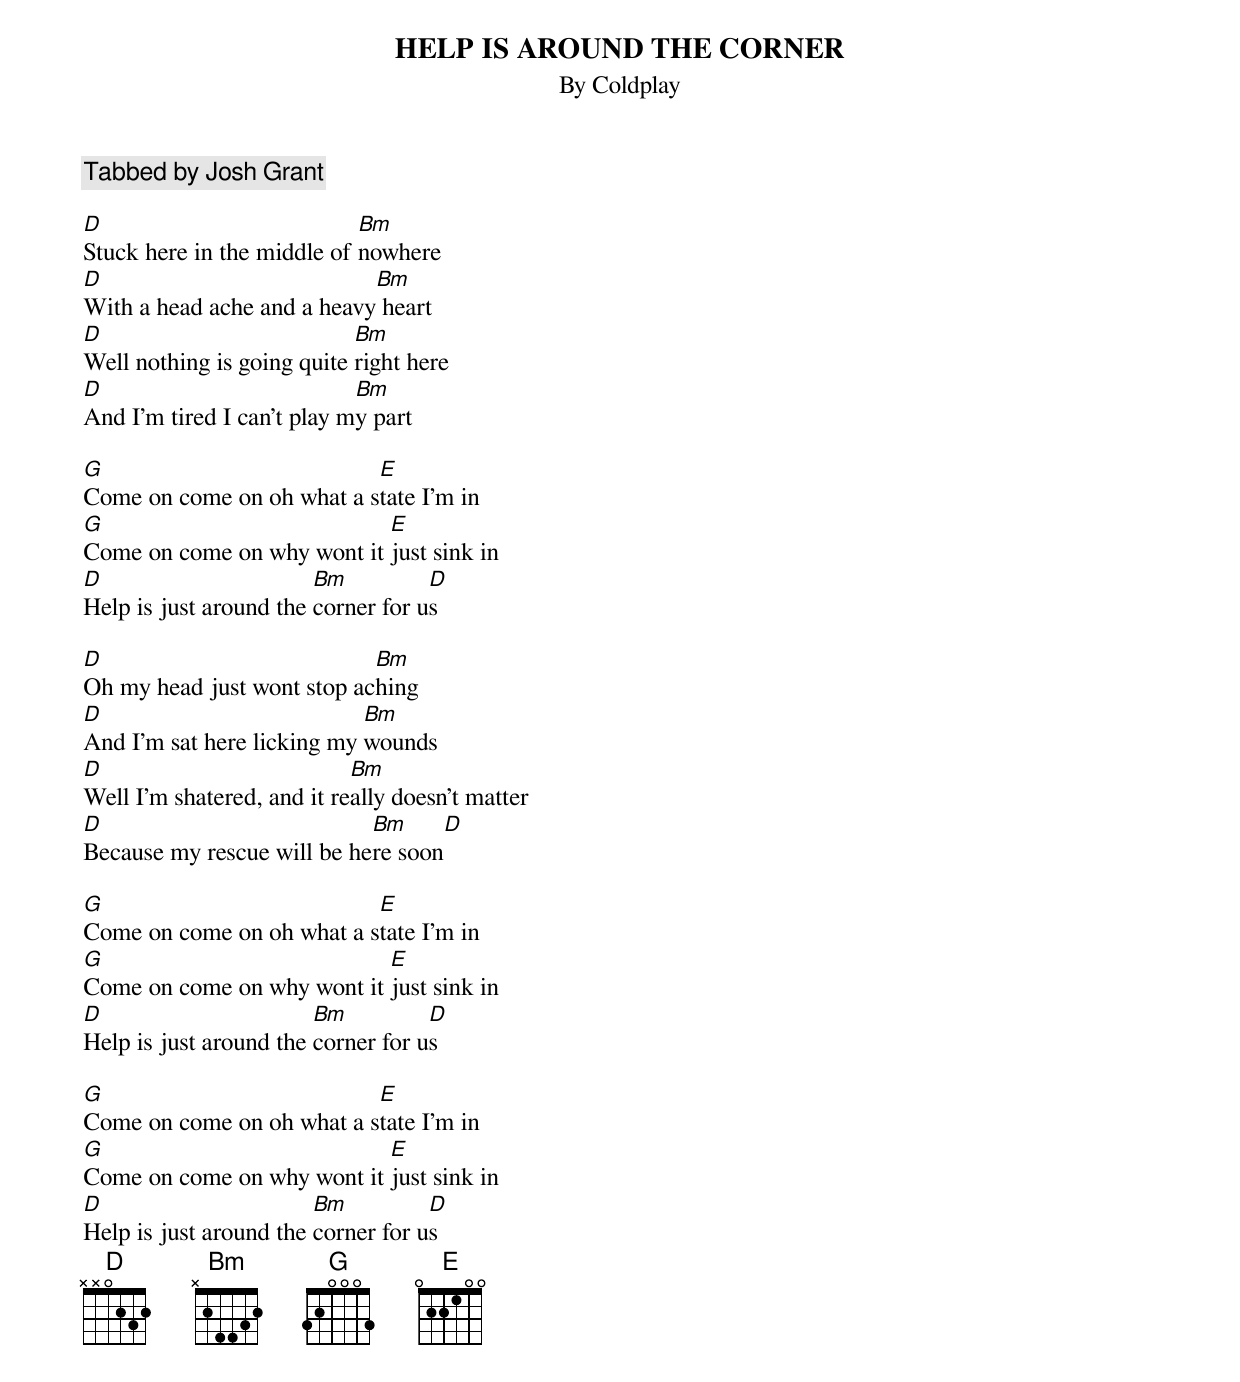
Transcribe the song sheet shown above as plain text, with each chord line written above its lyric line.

HELP IS AROUND THE CORNER
By Coldplay
Tabbed by Josh Grant

D                           Bm
Stuck here in the middle of nowhere
D                           Bm
With a head ache and a heavy heart
D                           Bm
Well nothing is going quite right here
D                           Bm
And I'm tired I can't play my part

G                          E
Come on come on oh what a state I'm in
G                           E
Come on come on why wont it just sink in
D                       Bm          D
Help is just around the corner for us

D                           Bm
Oh my head just wont stop aching
D                           Bm
And I'm sat here licking my wounds
D                           Bm
Well I'm shatered, and it really doesn't matter
D                           Bm             D
Because my rescue will be here soon

G                          E
Come on come on oh what a state I'm in
G                           E
Come on come on why wont it just sink in
D                       Bm          D
Help is just around the corner for us

G                          E
Come on come on oh what a state I'm in
G                           E
Come on come on why wont it just sink in
D                       Bm          D
Help is just around the corner for us
